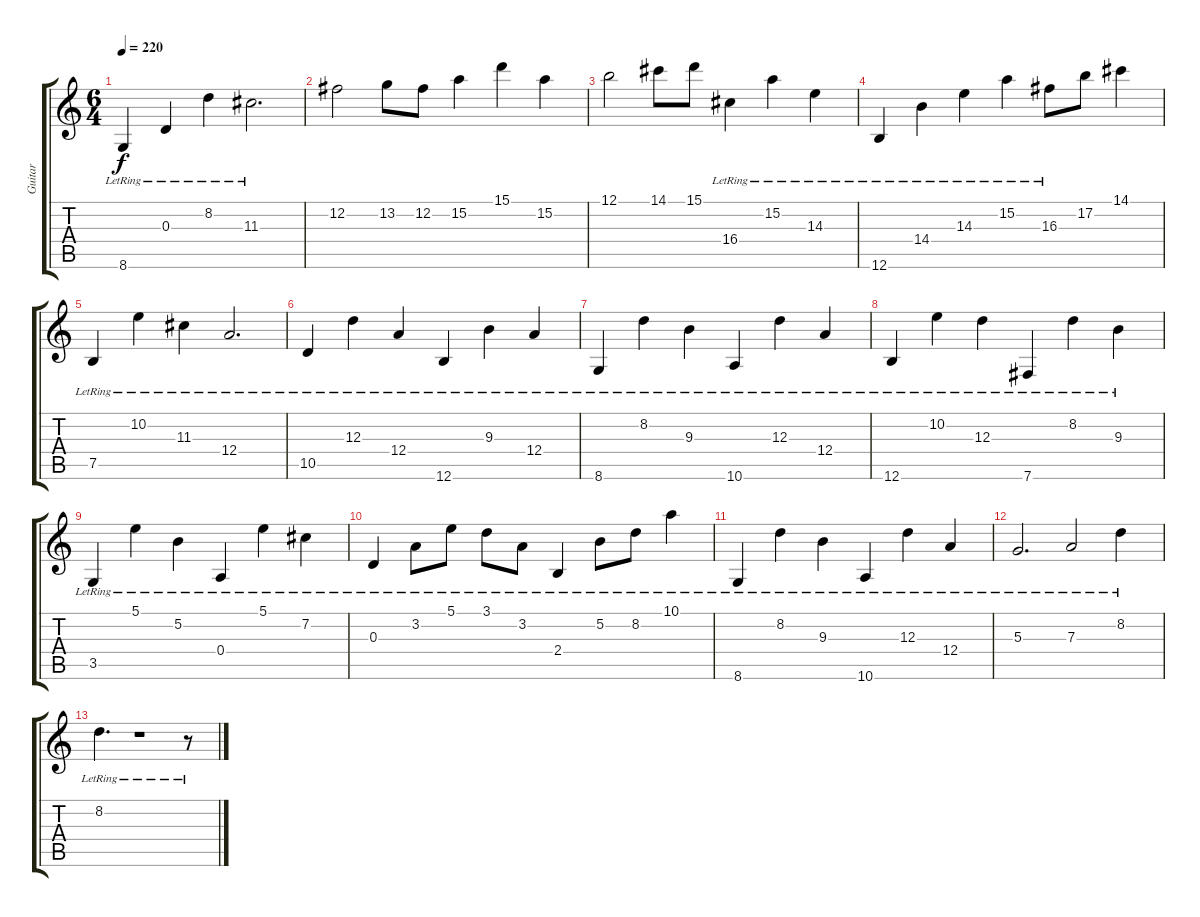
\track ("Guitar" "Guitar") {instrument distortionguitar}
\staff {score tabs}
\tuning (B3 Gb3 D3 A2 E2 B1) {hide}
\ts (6 4)
\tempo 220
\clef g2
\ks c
8.6{lr}.4{dy f} 0.3{lr}.4 8.2{lr}.4 11.3{lr}.2{d} |
12.2.2 13.2.8 12.2.8 15.2.4 15.1.4 15.2.4 |
12.1.2 14.1.8 15.1.8 16.4{lr}.4 15.2{lr}.4 14.3{lr}.4 |
12.6{lr}.4 14.4{lr}.4 14.3{lr}.4 15.2{lr}.4 16.3{lr}.8 17.2.8 14.1.4 |
7.5{lr}.4 10.2{lr}.4 11.3{lr}.4 12.4{lr}.2{d} |
10.5{lr}.4 12.3{lr}.4 12.4{lr}.4 12.6{lr}.4 9.3{lr}.4 12.4{lr}.4 |
8.6{lr}.4 8.2{lr}.4 9.3{lr}.4 10.6{lr}.4 12.3{lr}.4 12.4{lr}.4 |
12.6{lr}.4 10.2{lr}.4 12.3{lr}.4 7.6{lr}.4 8.2{lr}.4 9.3{lr}.4 |
3.5{lr}.4 5.1{lr}.4 5.2{lr}.4 0.4{lr}.4 5.1{lr}.4 7.2{lr}.4 |
0.3{lr}.4 3.2{lr}.8 5.1{lr}.8 3.1{lr}.8 3.2{lr}.8 2.4{lr}.4 5.2{lr}.8 8.2{lr}.8 10.1{lr}.4 |
8.6{lr}.4 8.2{lr}.4 9.3{lr}.4 10.6{lr}.4 12.3{lr}.4 12.4{lr}.4 |
5.3{lr}.2{d} 7.3{lr}.2 8.2{lr}.4 |
8.2{lr}.4{d} r.1 r.8
